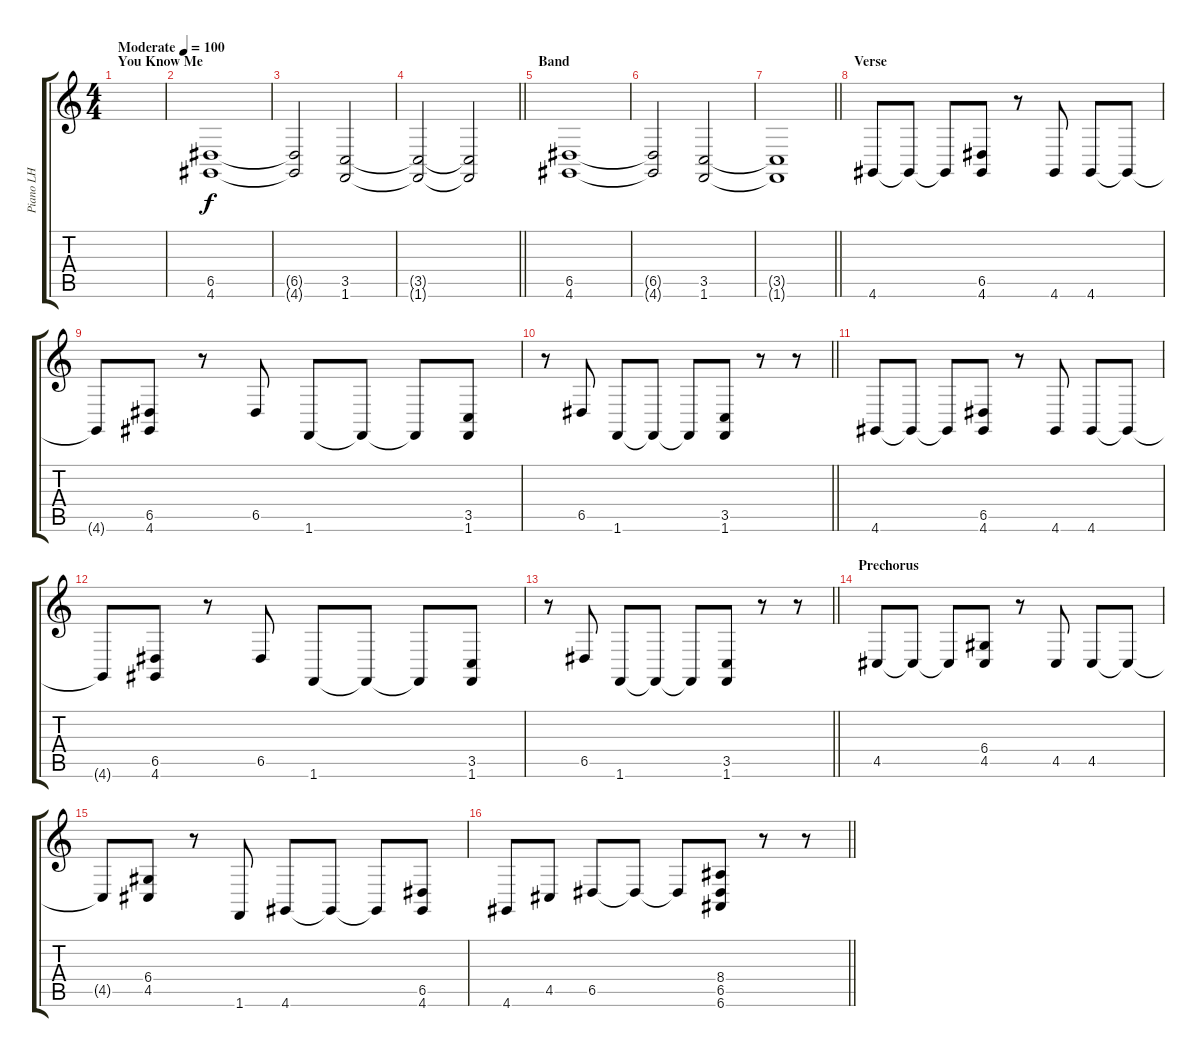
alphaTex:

\track ("Piano LH" "Piano LH") {instrument acousticgrandpiano}
\staff {score tabs}
\tuning (E4 B3 G3 D3 A2 E2) {hide}
\ts (4 4)
\section ("" "You Know Me ")
\tempo (100 "Moderate")
\clef g2
\ks c
|
(6.5 4.6).1{volume 5} |
(6.5{t} 4.6{t}).2 (3.5 1.6).2 |
\barLineRight lightlight
(3.5{t} 1.6{t}).2 (3.5{t} 1.6{t}).2 |
\section ("" "Band")
(6.5 4.6).1{volume 13} |
(6.5{t} 4.6{t}).2 (3.5 1.6).2 |
\barLineRight lightlight
(3.5{t} 1.6{t}).1 |
\section ("" "Verse")
4.6.8 4.6{t}.8 4.6{t}.8 (6.5 4.6).8 r.8 4.6.8 4.6.8 4.6{t}.8 |
4.6{t}.8 (6.5 4.6).8 r.8 6.5.8 1.6.8 1.6{t}.8 1.6{t}.8 (3.5 1.6).8 |
\barLineRight lightlight
r.8 6.5.8 1.6.8 1.6{t}.8 1.6{t}.8 (3.5 1.6).8 r.8 r.8 |
4.6.8 4.6{t}.8 4.6{t}.8 (6.5 4.6).8 r.8 4.6.8 4.6.8 4.6{t}.8 |
4.6{t}.8 (6.5 4.6).8 r.8 6.5.8 1.6.8 1.6{t}.8 1.6{t}.8 (3.5 1.6).8 |
\barLineRight lightlight
r.8 6.5.8 1.6.8 1.6{t}.8 1.6{t}.8 (3.5 1.6).8 r.8 r.8 |
\section ("" "Prechorus")
4.5.8 4.5{t}.8 4.5{t}.8 (6.4 4.5).8 r.8 4.5.8 4.5.8 4.5{t}.8 |
4.5{t}.8 (6.4 4.5).8 r.8 1.6.8 4.6.8 4.6{t}.8 4.6{t}.8 (6.5 4.6).8 |
\barLineRight lightlight
4.6.8 4.5.8 6.5.8 6.5{t}.8 6.5{t}.8 (8.4 6.5 6.6).8 r.8 r.8
